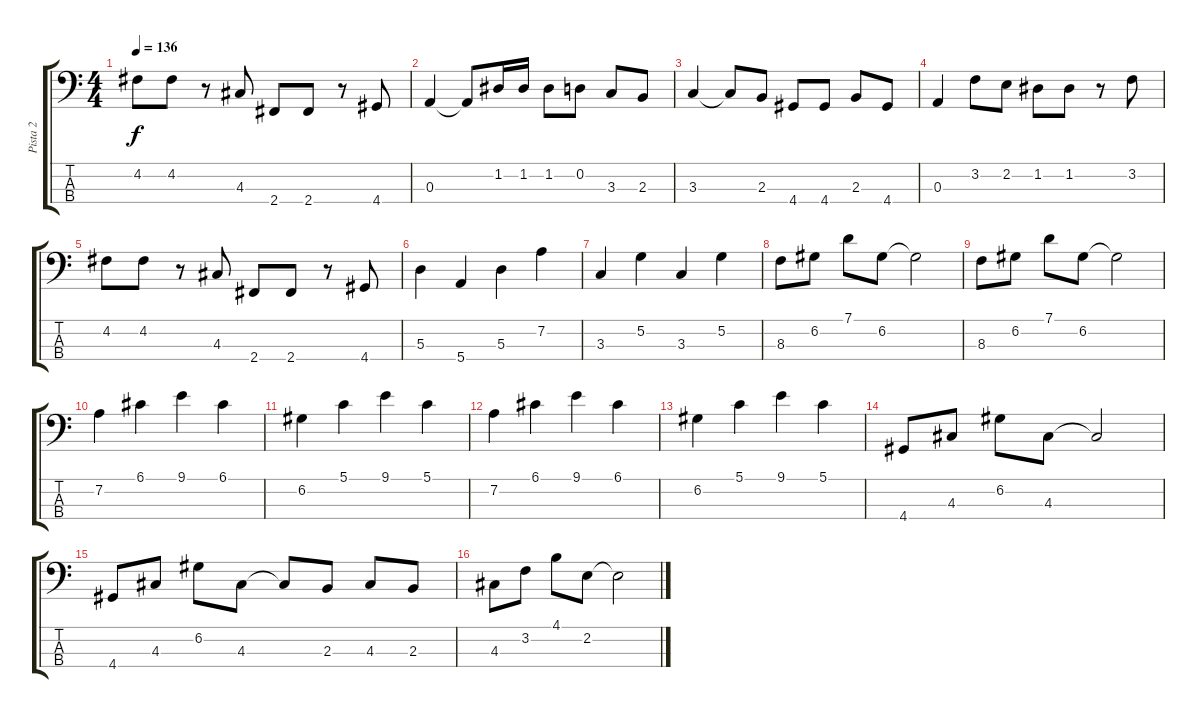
\track ("Pista 2" "Pista 2") {instrument electricbassfinger}
\staff {score tabs}
\tuning (G2 D2 A1 E1) {hide}
\ts (4 4)
\tempo 136
\clef f4
\ks c
4.2.8{dy f} 4.2.8 r.8 4.3.8 2.4.8 2.4.8 r.8 4.4.8 |
0.3.4 0.3{t}.8 1.2.16 1.2.16 1.2.8 0.2.8 3.3.8 2.3.8 |
3.3.4 3.3{t}.8 2.3.8 4.4.8 4.4.8 2.3.8 4.4.8 |
0.3.4 3.2.8 2.2.8 1.2.8 1.2.8 r.8 3.2.8 |
4.2.8 4.2.8 r.8 4.3.8 2.4.8 2.4.8 r.8 4.4.8 |
5.3.4 5.4.4 5.3.4 7.2.4 |
3.3.4 5.2.4 3.3.4 5.2.4 |
8.3.8 6.2.8 7.1.8 6.2.8 6.2{t}.2 |
8.3.8 6.2.8 7.1.8 6.2.8 6.2{t}.2 |
7.2.4 6.1.4 9.1.4 6.1.4 |
6.2.4 5.1.4 9.1.4 5.1.4 |
7.2.4 6.1.4 9.1.4 6.1.4 |
6.2.4 5.1.4 9.1.4 5.1.4 |
4.4.8 4.3.8 6.2.8 4.3.8 4.3{t}.2 |
4.4.8 4.3.8 6.2.8 4.3.8 4.3{t}.8 2.3.8 4.3.8 2.3.8 |
4.3.8 3.2.8 4.1.8 2.2.8 2.2{t}.2
